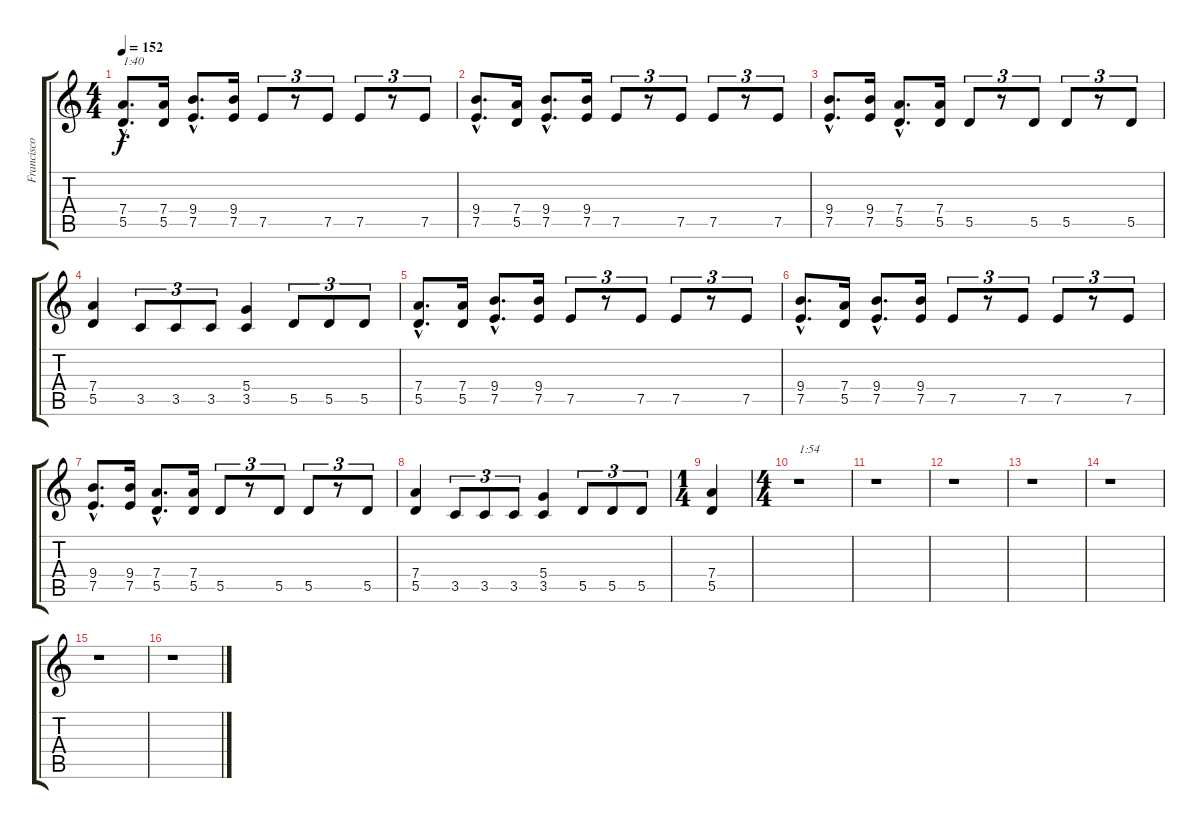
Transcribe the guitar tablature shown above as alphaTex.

\track ("Francisco \"Tony Hawks\" Cresp" "Francisco ") {instrument overdrivenguitar}
\staff {score tabs}
\tuning (E4 B3 G3 D3 A2 E2) {hide}
\ts (4 4)
\tempo 152
\clef g2
\ks c
(7.4{hac} 5.5{hac}).8{d txt "1:40" dy f} (7.4 5.5).16 (9.4{hac} 7.5{hac}).8{d} (9.4 7.5).16 7.5.8{tu (3 2)} r.8{tu (3 2)} 7.5.8{tu (3 2)} 7.5.8{tu (3 2)} r.8{tu (3 2)} 7.5.8{tu (3 2)} |
(9.4{hac} 7.5{hac}).8{d} (7.4 5.5).16 (9.4{hac} 7.5{hac}).8{d} (9.4 7.5).16 7.5.8{tu (3 2)} r.8{tu (3 2)} 7.5.8{tu (3 2)} 7.5.8{tu (3 2)} r.8{tu (3 2)} 7.5.8{tu (3 2)} |
(9.4{hac} 7.5{hac}).8{d} (9.4 7.5).16 (7.4{hac} 5.5{hac}).8{d} (7.4 5.5).16 5.5.8{tu (3 2)} r.8{tu (3 2)} 5.5.8{tu (3 2)} 5.5.8{tu (3 2)} r.8{tu (3 2)} 5.5.8{tu (3 2)} |
(7.4 5.5).4 3.5.8{tu (3 2)} 3.5.8{tu (3 2)} 3.5.8{tu (3 2)} (5.4 3.5).4 5.5.8{tu (3 2)} 5.5.8{tu (3 2)} 5.5.8{tu (3 2)} |
(7.4{hac} 5.5{hac}).8{d} (7.4 5.5).16 (9.4{hac} 7.5{hac}).8{d} (9.4 7.5).16 7.5.8{tu (3 2)} r.8{tu (3 2)} 7.5.8{tu (3 2)} 7.5.8{tu (3 2)} r.8{tu (3 2)} 7.5.8{tu (3 2)} |
(9.4{hac} 7.5{hac}).8{d} (7.4 5.5).16 (9.4{hac} 7.5{hac}).8{d} (9.4 7.5).16 7.5.8{tu (3 2)} r.8{tu (3 2)} 7.5.8{tu (3 2)} 7.5.8{tu (3 2)} r.8{tu (3 2)} 7.5.8{tu (3 2)} |
(9.4{hac} 7.5{hac}).8{d} (9.4 7.5).16 (7.4{hac} 5.5{hac}).8{d} (7.4 5.5).16 5.5.8{tu (3 2)} r.8{tu (3 2)} 5.5.8{tu (3 2)} 5.5.8{tu (3 2)} r.8{tu (3 2)} 5.5.8{tu (3 2)} |
(7.4 5.5).4 3.5.8{tu (3 2)} 3.5.8{tu (3 2)} 3.5.8{tu (3 2)} (5.4 3.5).4 5.5.8{tu (3 2)} 5.5.8{tu (3 2)} 5.5.8{tu (3 2)} |
\ts (1 4)
(7.4 5.5).4 |
\ts (4 4)
r.1{txt "1:54"} |
r.1 |
r.1 |
r.1 |
r.1 |
r.1 |
r.1
